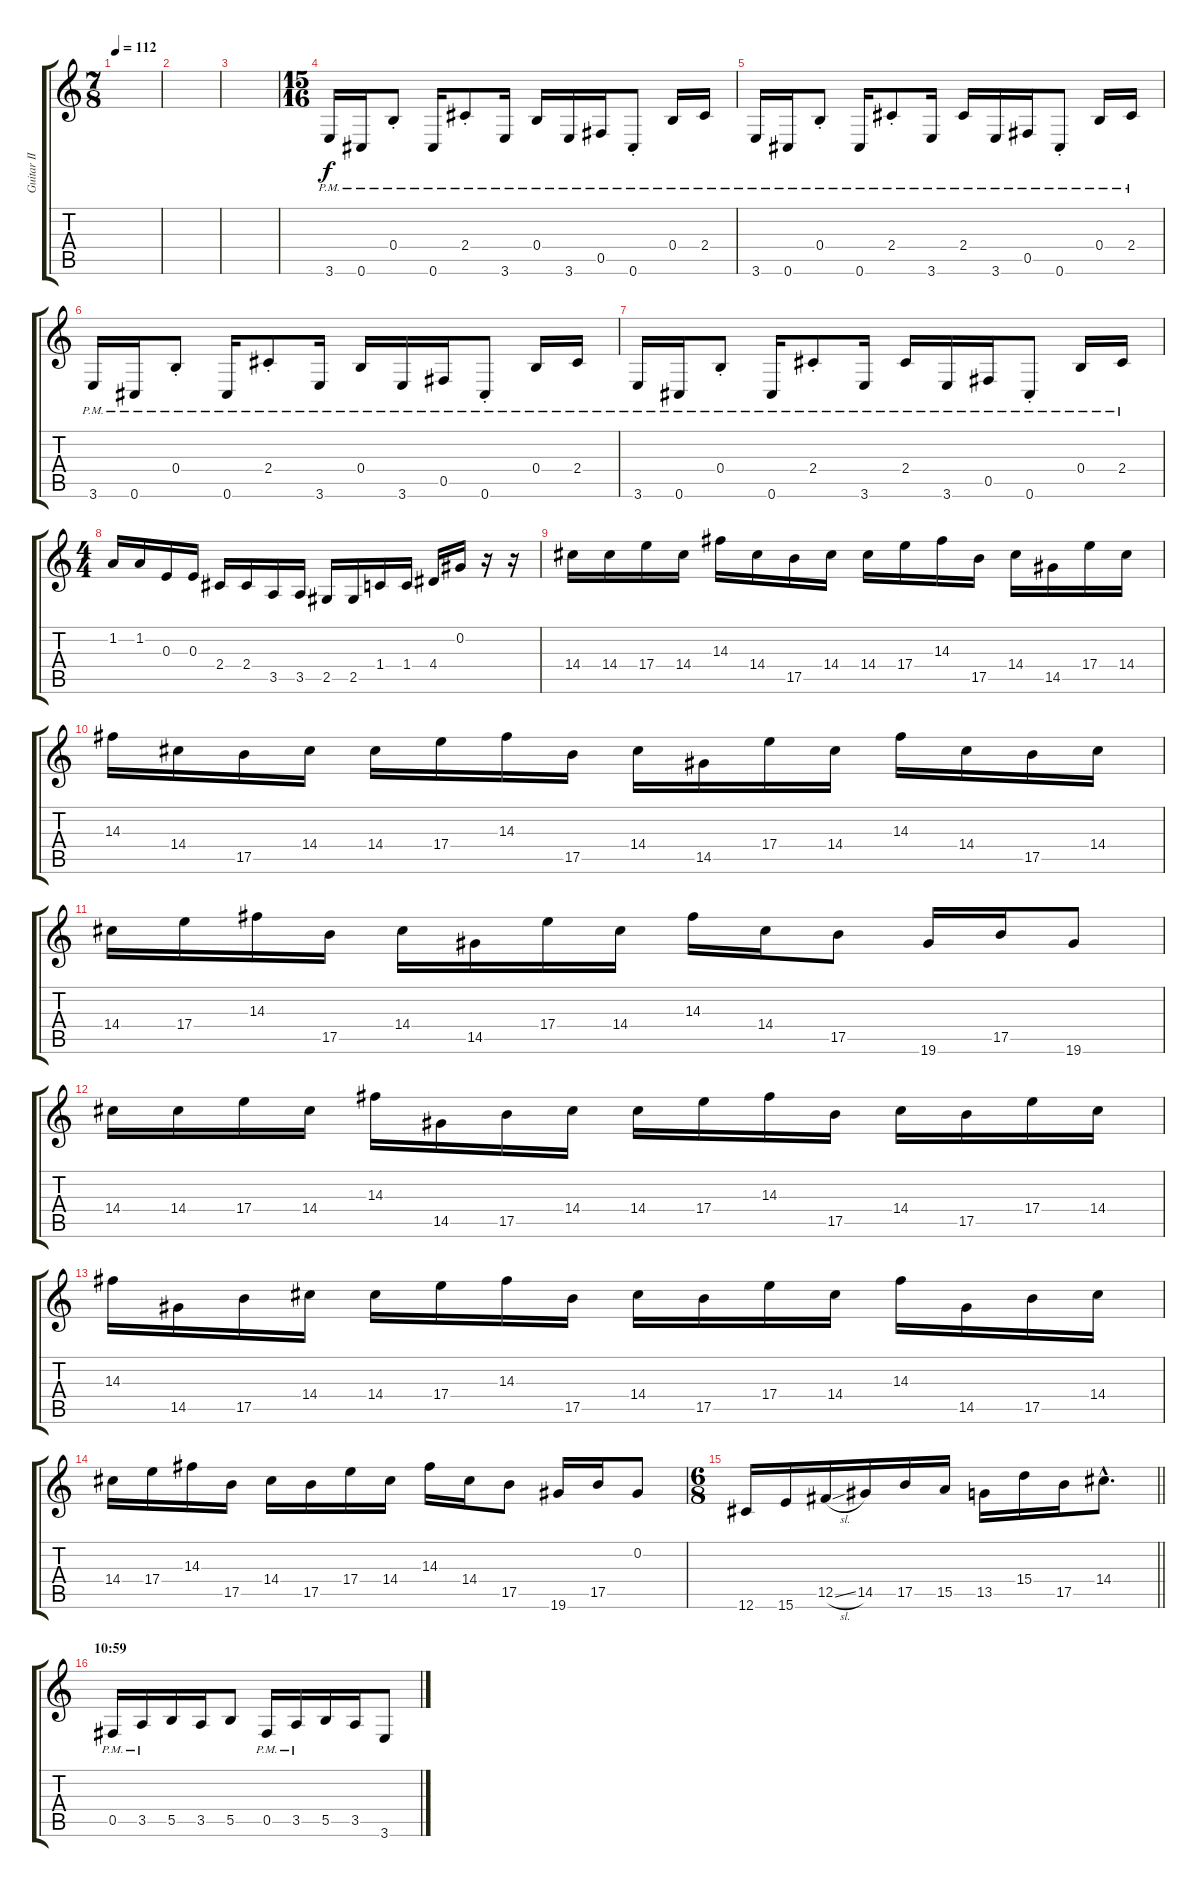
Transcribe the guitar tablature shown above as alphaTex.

\track ("Guitar II" "Guitar II") {instrument distortionguitar}
\staff {score tabs}
\tuning (Db4 Ab3 E3 B2 Gb2 Db2) {hide}
\ts (7 8)
\tempo 112
\clef g2
\ks c
|
|
|
\ts (15 16)
3.6{pm}.16 0.6{pm}.16 0.4{pm st}.8 0.6{pm}.16 2.4{pm st}.8 3.6{pm}.16 0.4{pm}.16 3.6{pm}.16 0.5{pm}.16 0.6{pm st}.8 0.4{pm}.16 2.4{pm}.16 |
3.6{pm}.16 0.6{pm}.16 0.4{pm st}.8 0.6{pm}.16 2.4{pm st}.8 3.6{pm}.16 2.4{pm}.16 3.6{pm}.16 0.5{pm}.16 0.6{pm st}.8 0.4{pm}.16 2.4{pm}.16 |
3.6{pm}.16 0.6{pm}.16 0.4{pm st}.8 0.6{pm}.16 2.4{pm st}.8 3.6{pm}.16 0.4{pm}.16 3.6{pm}.16 0.5{pm}.16 0.6{pm st}.8 0.4{pm}.16 2.4{pm}.16 |
3.6{pm}.16 0.6{pm}.16 0.4{pm st}.8 0.6{pm}.16 2.4{pm st}.8 3.6{pm}.16 2.4{pm}.16 3.6{pm}.16 0.5{pm}.16 0.6{pm st}.8 0.4{pm}.16 2.4{pm}.16 |
\ts (4 4)
1.2.16 1.2.16 0.3.16 0.3.16 2.4.16 2.4.16 3.5.16 3.5.16 2.5.16 2.5.16 1.4.16 1.4.16 4.4.16 0.2.16 r.16 r.16 |
14.4.16 14.4.16 17.4.16 14.4.16 14.3.16 14.4.16 17.5.16 14.4.16 14.4.16 17.4.16 14.3.16 17.5.16 14.4.16 14.5.16 17.4.16 14.4.16 |
14.3.16 14.4.16 17.5.16 14.4.16 14.4.16 17.4.16 14.3.16 17.5.16 14.4.16 14.5.16 17.4.16 14.4.16 14.3.16 14.4.16 17.5.16 14.4.16 |
14.4.16 17.4.16 14.3.16 17.5.16 14.4.16 14.5.16 17.4.16 14.4.16 14.3.16 14.4.16 17.5.8 19.6.16 17.5.16 19.6.8 |
14.4.16 14.4.16 17.4.16 14.4.16 14.3.16 14.5.16 17.5.16 14.4.16 14.4.16 17.4.16 14.3.16 17.5.16 14.4.16 17.5.16 17.4.16 14.4.16 |
14.3.16 14.5.16 17.5.16 14.4.16 14.4.16 17.4.16 14.3.16 17.5.16 14.4.16 17.5.16 17.4.16 14.4.16 14.3.16 14.5.16 17.5.16 14.4.16 |
14.4.16 17.4.16 14.3.16 17.5.16 14.4.16 17.5.16 17.4.16 14.4.16 14.3.16 14.4.16 17.5.8 19.6.16 17.5.16 0.2.8 |
\ts (6 8)
\barLineRight lightlight
12.6.16 15.6.16 12.5{sl}.16 14.5.16 17.5.16 15.5.16 13.5.16 15.4.16 17.5.16 14.4{hac}.8{d} |
\section ("" "10:59")
0.5{pm}.16 3.5{pm}.16 5.5.16 3.5.16 5.5.8 0.5{pm}.16 3.5{pm}.16 5.5.16 3.5.16 3.6.8
